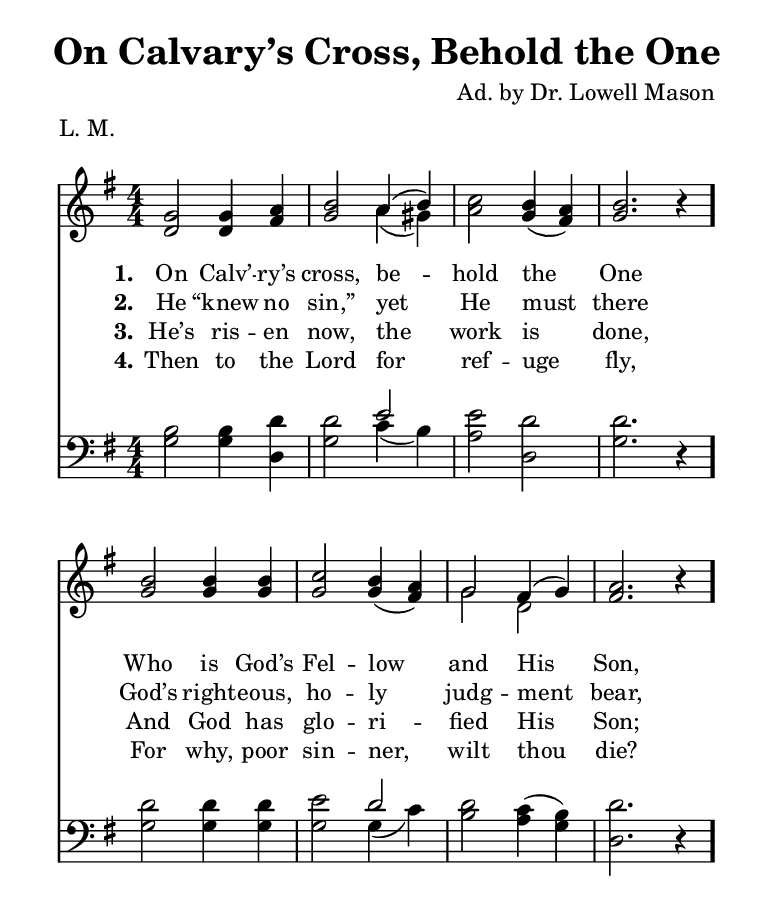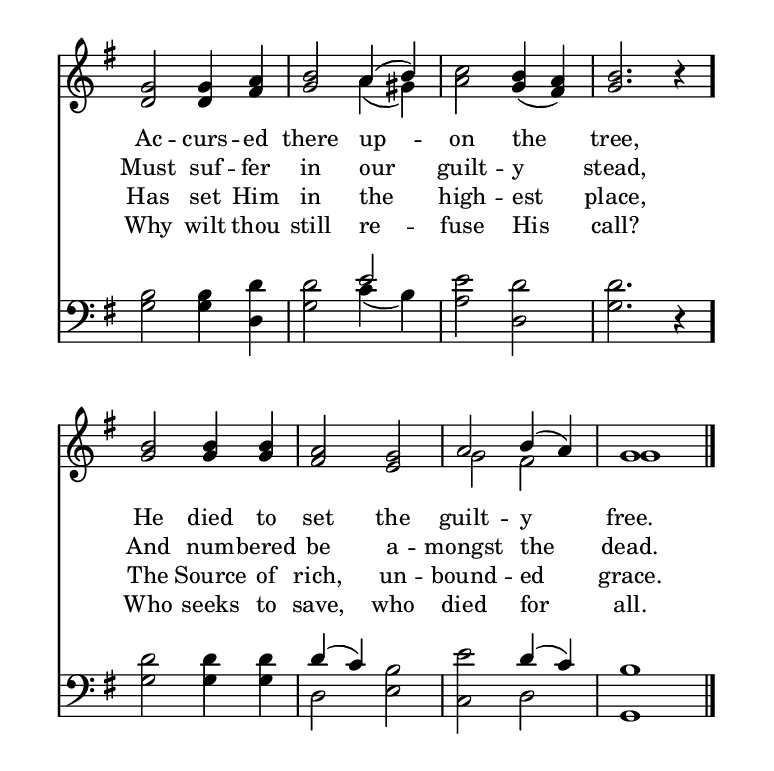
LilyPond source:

\include "common/global.ily"
\paper {
  \include "common/paper.ily"
  ragged-bottom = ##t
  ragged-last-bottom = ##t
  systems-per-page = ##f
  page-count = ##f
}

\header{
  hymnnumber = "11"
  title = "On Calvary’s Cross, Behold the One"
  tunename = "Hamburg"
  meter = "L. M."
  poet = ""
  composer = "Ad. by Dr. Lowell Mason"
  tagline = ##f
}

patternA = { c2 c4 c4 | c2 c4( c4) | c2 c4( c4) | c2. c4 } % Line 1, 3 soprano / alto / bass, Line 2 soprano / bass
patternB = { c2 c4 c4 | c2 c4( c4) | c2 c2      | c2. c4 } % Line 2 alto, Line 1, 3 bass
patternC = { c2 c4 c4 | c2 c2      | c2 c2      | c1     } % Line 4 alto and bass
patternD = { c2 c4 c4 | c4( c4) c2 | c2 c4( c4) | c1     } % Line 4 tenor
patternE = { c2 c4 c4 | c2 c2      | c2 c4( c4) | c1     } % Line 4 soprano
patternF = { c2 c4 c4 | c2 c2      | c2 c2      | c2. c4 } % Line 1, 3 tenor
patternH = { c2 c4 c4 | c2 c2      | c2 c4( c4) | c2. c4 } % Line 2 tenor

global = {
  \include "common/overrides.ily"
  \override Staff.TimeSignature.style = #'numbered
  \time 4/4
  \once \override Score.MetronomeMark.transparent = ##t
  \tempo 4 = 120
  \key g \major
  \autoBeamOff
}

notesSoprano = {
\global
\relative c'' {

  \changePitch \patternA { g g a | b a b | c b a   | b r }
  \changePitch \patternA { b b b | c b a | g fis g | a r }
  \changePitch \patternA { g g a | b a b | c b a   | b r }
  \changePitch \patternE { b b b | a g   | a b a   | g   }

  \bar "|."

}
}

notesAlto = {
\global
\relative e' {

  \changePitch \patternA { d d fis | g a gis | a g fis | g r   }
  \changePitch \patternB { g g g   | g g fis | g d     | fis r }
  \changePitch \patternA { d d fis | g a gis | a g fis | g r   }
  \changePitch \patternC { g g g   | fis e   | g fis   | g     }

}
}

notesTenor = {
\global
\relative a {

  \changePitch \patternF { b b d | d e   | e d   | d r }
  \changePitch \patternH { d d d | e d   | d c b | d r }
  \changePitch \patternF { b b d | d e   | e d   | d r }
  \changePitch \patternD { d d d | d c b | e d c | b   }

}
}

notesBass = {
\global
\relative f {

  \changePitch \patternB { g g d | g c b | a d,  | g r }
  \changePitch \patternA { g g g | g g c | b a g | d r }
  \changePitch \patternB { g g d | g c b | a d,  | g r }
  \changePitch \patternC { g g g | d e   | c d   | g,  }

}
}

wordsA = \lyricmode {
\set stanza = "1."

On Calv’ -- ry’s cross, be -- hold the One \bar "."
Who is God’s Fel -- low and His Son, \bar "."
Ac -- curs -- ed there up  -- on the tree, \bar "."
He died to set the guilt -- y free. \bar "."

}

wordsB = \lyricmode {
\set stanza = "2."

He “knew no sin,” yet He must there
God’s right -- eous, ho -- ly judg -- ment bear,
Must suf -- fer in our guilt -- y stead,
And num -- bered be a -- mongst the dead.

}

wordsC = \lyricmode {
\set stanza = "3."

He’s ris -- en now, the work is done,
And God has glo -- ri -- fied His Son;
Has set Him in the high -- est place,
The Source of rich, un -- bound -- ed grace.

}

wordsD = \lyricmode {
\set stanza = "4."

Then to the Lord for ref -- uge fly,
For why, poor sin -- ner, wilt thou die?
Why wilt thou still re -- fuse His call?
Who seeks to save, who died for all.

}


\score {
  \context ChoirStaff <<
    \context Staff = upper <<
      \set Staff.autoBeaming = ##f
      \set ChoirStaff.systemStartDelimiter = #'SystemStartBar
      \set ChoirStaff.printPartCombineTexts = ##f
      \partcombine #'(2 . 9) \notesSoprano \notesAlto
      \context NullVoice = sopranos { \voiceOne << \notesSoprano >> }
      \context NullVoice = altos { \voiceTwo << \notesAlto >> }
      \context Lyrics = one   \lyricsto sopranos \wordsA
      \context Lyrics = two   \lyricsto sopranos \wordsB
      \context Lyrics = three \lyricsto sopranos \wordsC
      \context Lyrics = four  \lyricsto sopranos \wordsD
    >>
    \context Staff = men <<
      \clef bass
      \set ChoirStaff.printPartCombineTexts = ##f
      \partcombine #'(2 . 9) \notesTenor \notesBass
      \context NullVoice = tenors { \voiceOne << \notesTenor >> }
      \context NullVoice = basses { \voiceTwo << \notesBass >> }
    >>
  >>
  \layout {
    \include "common/layout.ily"
  }
  \midi{
    \include "common/midi.ily"
  }
}

\version "2.19.49"  % necessary for upgrading to future LilyPond versions.

% vi:set et ts=2 sw=2 ai nocindent syntax=lilypond:
